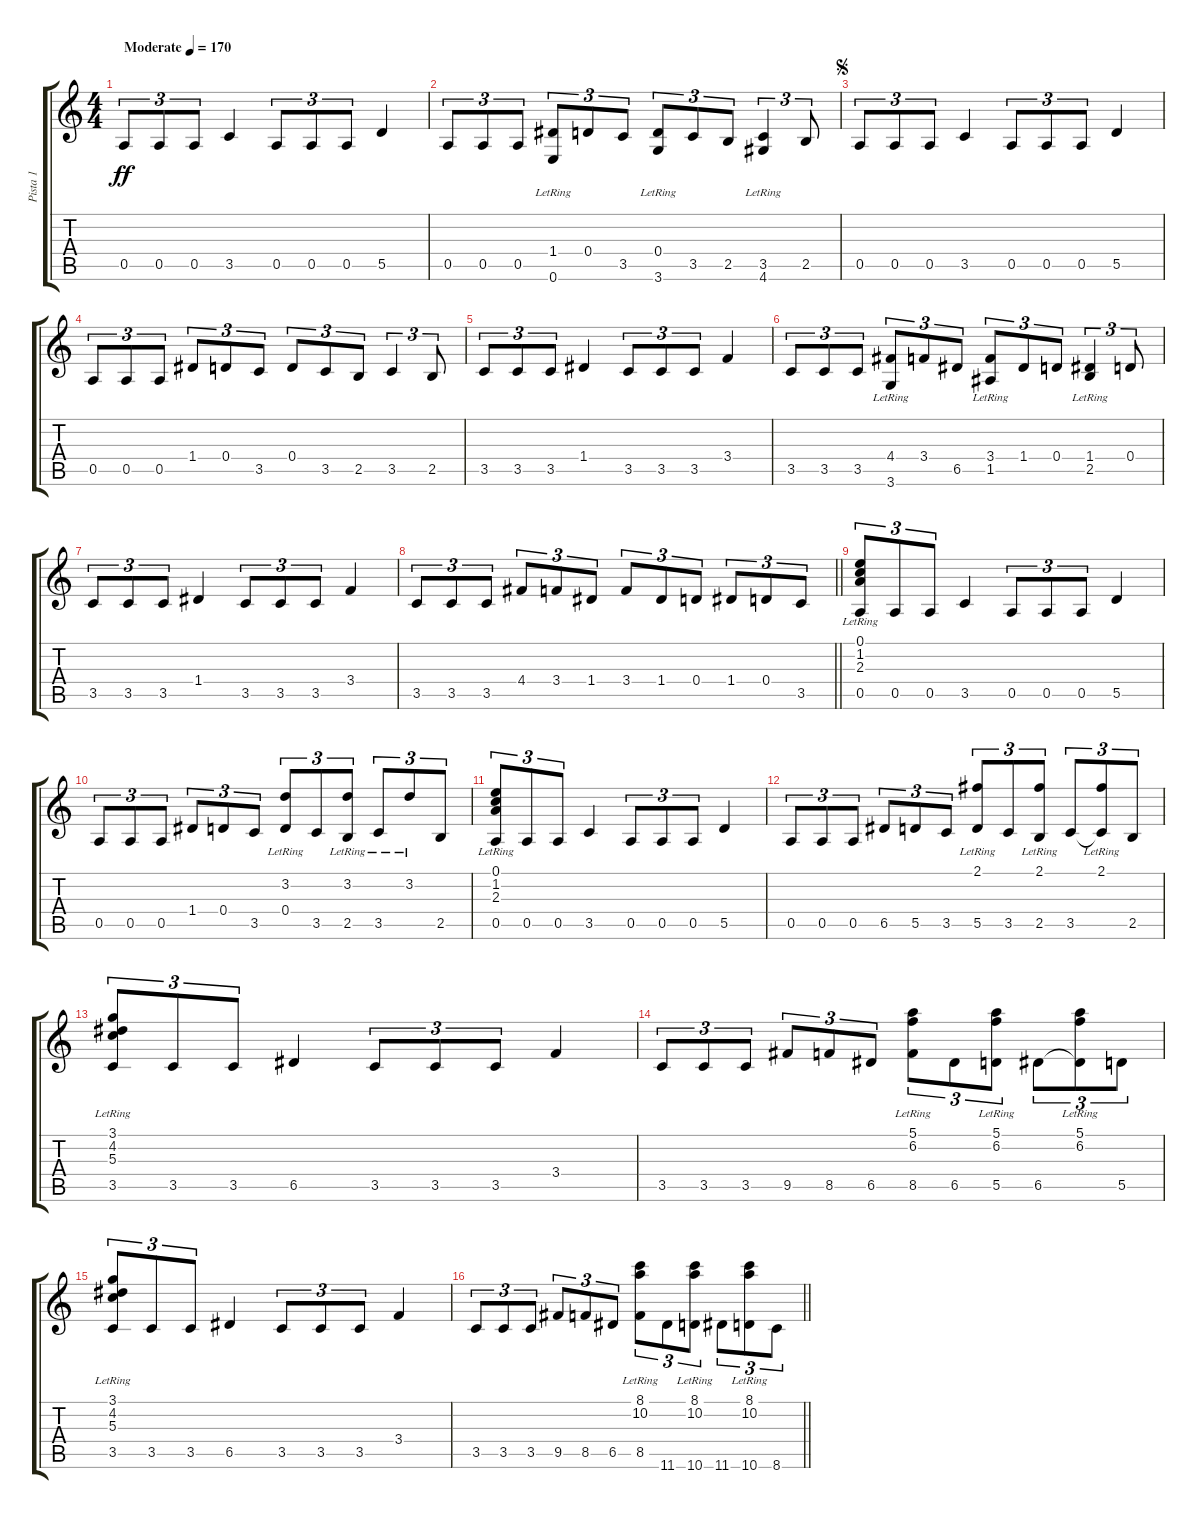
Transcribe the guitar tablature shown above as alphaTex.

\track ("Pista 1" "Pista 1") {instrument acousticguitarsteel}
\staff {score tabs}
\tuning (E4 B3 G3 D3 A2 E2) {hide}
\ts (4 4)
\tempo (170 "Moderate")
\clef g2
\ks c
0.5.8{tu (3 2) dy ff instrument acousticguitarsteel} 0.5.8{tu (3 2)} 0.5.8{tu (3 2)} 3.5.4 0.5.8{tu (3 2)} 0.5.8{tu (3 2)} 0.5.8{tu (3 2)} 5.5.4 |
0.5.8{tu (3 2)} 0.5.8{tu (3 2)} 0.5.8{tu (3 2)} (1.4 0.6{lr}).8{tu (3 2)} 0.4.8{tu (3 2)} 3.5.8{tu (3 2)} (0.4 3.6{lr}).8{tu (3 2)} 3.5.8{tu (3 2)} 2.5.8{tu (3 2)} (3.5 4.6{lr}).4{tu (3 2)} 2.5.8{tu (3 2)} |
\jump segno
0.5.8{tu (3 2)} 0.5.8{tu (3 2)} 0.5.8{tu (3 2)} 3.5.4 0.5.8{tu (3 2)} 0.5.8{tu (3 2)} 0.5.8{tu (3 2)} 5.5.4 |
0.5.8{tu (3 2)} 0.5.8{tu (3 2)} 0.5.8{tu (3 2)} 1.4.8{tu (3 2)} 0.4.8{tu (3 2)} 3.5.8{tu (3 2)} 0.4.8{tu (3 2)} 3.5.8{tu (3 2)} 2.5.8{tu (3 2)} 3.5.4{tu (3 2)} 2.5.8{tu (3 2)} |
3.5.8{tu (3 2)} 3.5.8{tu (3 2)} 3.5.8{tu (3 2)} 1.4.4 3.5.8{tu (3 2)} 3.5.8{tu (3 2)} 3.5.8{tu (3 2)} 3.4.4 |
3.5.8{tu (3 2)} 3.5.8{tu (3 2)} 3.5.8{tu (3 2)} (4.4 3.6{lr}).8{tu (3 2)} 3.4.8{tu (3 2)} 6.5.8{tu (3 2)} (3.4 1.5{lr}).8{tu (3 2)} 1.4.8{tu (3 2)} 0.4.8{tu (3 2)} (1.4 2.5{lr}).4{tu (3 2)} 0.4.8{tu (3 2)} |
3.5.8{tu (3 2)} 3.5.8{tu (3 2)} 3.5.8{tu (3 2)} 1.4.4 3.5.8{tu (3 2)} 3.5.8{tu (3 2)} 3.5.8{tu (3 2)} 3.4.4 |
\barLineRight lightlight
3.5.8{tu (3 2)} 3.5.8{tu (3 2)} 3.5.8{tu (3 2)} 4.4.8{tu (3 2)} 3.4.8{tu (3 2)} 1.4.8{tu (3 2)} 3.4.8{tu (3 2)} 1.4.8{tu (3 2)} 0.4.8{tu (3 2)} 1.4.8{tu (3 2)} 0.4.8{tu (3 2)} 3.5.8{tu (3 2)} |
(0.1{lr} 1.2{lr} 2.3{lr} 0.5).8{tu (3 2)} 0.5.8{tu (3 2)} 0.5.8{tu (3 2)} 3.5.4 0.5.8{tu (3 2)} 0.5.8{tu (3 2)} 0.5.8{tu (3 2)} 5.5.4 |
0.5.8{tu (3 2)} 0.5.8{tu (3 2)} 0.5.8{tu (3 2)} 1.4.8{tu (3 2)} 0.4.8{tu (3 2)} 3.5.8{tu (3 2)} (3.2{lr} 0.4).8{tu (3 2)} 3.5.8{tu (3 2)} (3.2{lr} 2.5).8{tu (3 2)} 3.5{lr}.8{tu (3 2)} 3.2{lr}.8{tu (3 2)} 2.5.8{tu (3 2)} |
(0.1{lr} 1.2{lr} 2.3{lr} 0.5).8{tu (3 2)} 0.5.8{tu (3 2)} 0.5.8{tu (3 2)} 3.5.4 0.5.8{tu (3 2)} 0.5.8{tu (3 2)} 0.5.8{tu (3 2)} 5.5.4 |
0.5.8{tu (3 2)} 0.5.8{tu (3 2)} 0.5.8{tu (3 2)} 6.5.8{tu (3 2)} 5.5.8{tu (3 2)} 3.5.8{tu (3 2)} (2.1{lr} 5.5).8{tu (3 2)} 3.5.8{tu (3 2)} (2.1{lr} 2.5).8{tu (3 2)} 3.5.8{tu (3 2)} (2.1{lr} 3.5{t}).8{tu (3 2)} 2.5.8{tu (3 2)} |
(3.1{lr} 4.2{lr} 5.3{lr} 3.5).8{tu (3 2)} 3.5.8{tu (3 2)} 3.5.8{tu (3 2)} 6.5.4 3.5.8{tu (3 2)} 3.5.8{tu (3 2)} 3.5.8{tu (3 2)} 3.4.4 |
3.5.8{tu (3 2)} 3.5.8{tu (3 2)} 3.5.8{tu (3 2)} 9.5.8{tu (3 2)} 8.5.8{tu (3 2)} 6.5.8{tu (3 2)} (5.1{lr} 6.2{lr} 8.5).8{tu (3 2)} 6.5.8{tu (3 2)} (5.1{lr} 6.2{lr} 5.5).8{tu (3 2)} 6.5.8{tu (3 2)} (5.1{lr} 6.2{lr} 6.5{t}).8{tu (3 2)} 5.5.8{tu (3 2)} |
(3.1{lr} 4.2{lr} 5.3{lr} 3.5).8{tu (3 2)} 3.5.8{tu (3 2)} 3.5.8{tu (3 2)} 6.5.4 3.5.8{tu (3 2)} 3.5.8{tu (3 2)} 3.5.8{tu (3 2)} 3.4.4 |
\barLineRight lightlight
3.5.8{tu (3 2)} 3.5.8{tu (3 2)} 3.5.8{tu (3 2)} 9.5.8{tu (3 2)} 8.5.8{tu (3 2)} 6.5.8{tu (3 2)} (8.1{lr} 10.2{lr} 8.5).8{tu (3 2)} 11.6.8{tu (3 2)} (8.1{lr} 10.2{lr} 10.6).8{tu (3 2)} 11.6.8{tu (3 2)} (8.1{lr} 10.2{lr} 10.6).8{tu (3 2)} 8.6.8{tu (3 2)}
